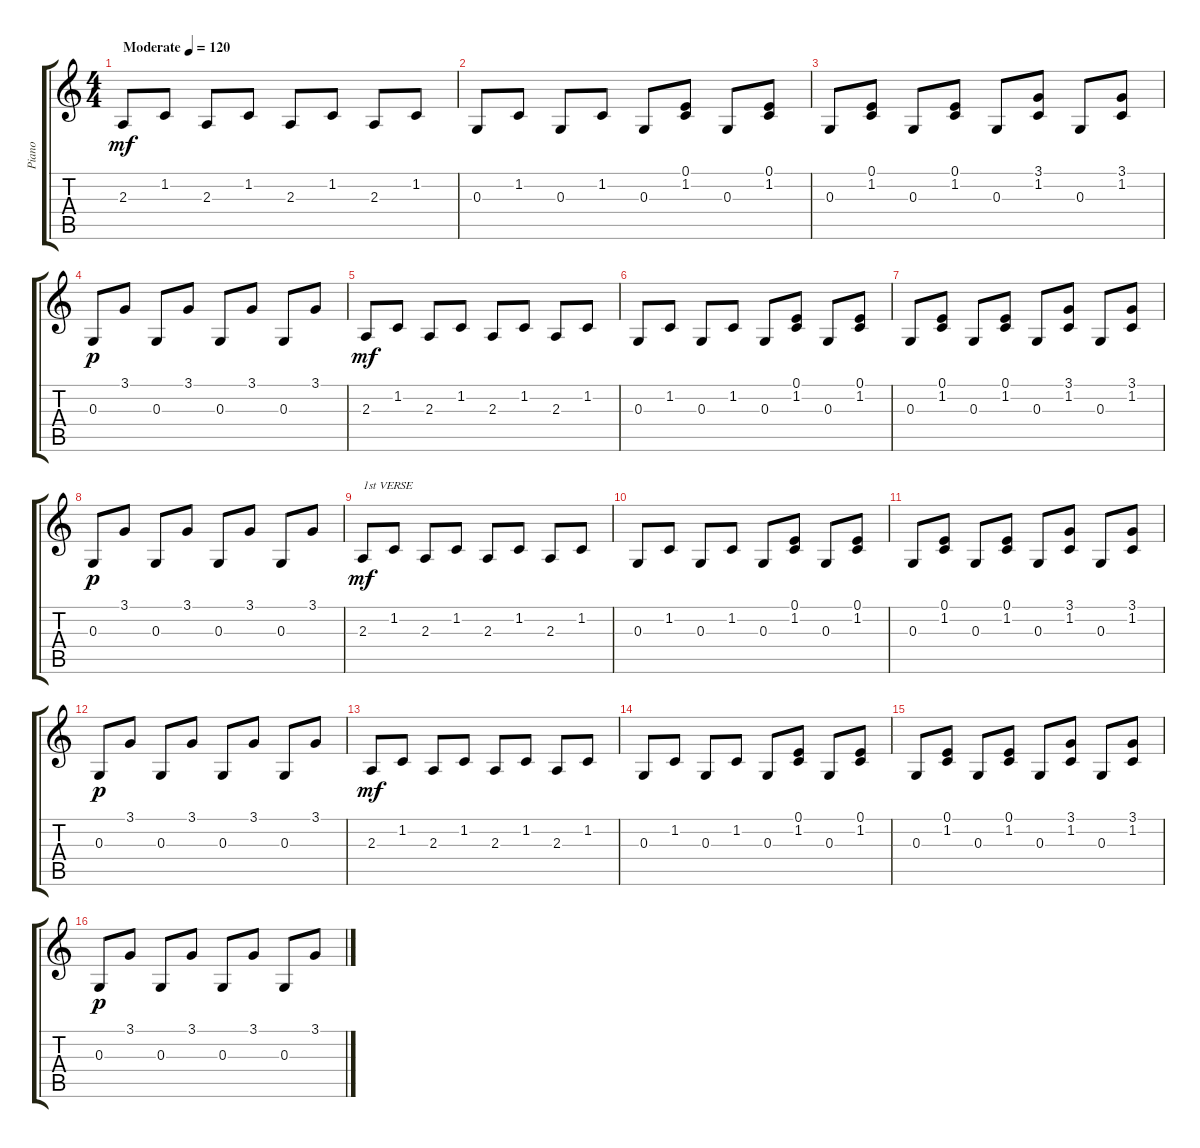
\track ("Piano" "Piano") {instrument acousticgrandpiano}
\staff {score tabs}
\tuning (E4 B3 G3 D3 A2 E2) {hide}
\ts (4 4)
\tempo (120 "Moderate")
\clef g2
\ks c
2.3.8{dy mf instrument acousticgrandpiano} 1.2.8 2.3.8 1.2.8 2.3.8 1.2.8 2.3.8 1.2.8 |
0.3.8 1.2.8 0.3.8 1.2.8 0.3.8 (0.1 1.2).8 0.3.8 (0.1 1.2).8 |
0.3.8 (0.1 1.2).8 0.3.8 (0.1 1.2).8 0.3.8 (3.1 1.2).8 0.3.8 (3.1 1.2).8 |
0.3.8{dy p} 3.1.8 0.3.8 3.1.8 0.3.8 3.1.8 0.3.8 3.1.8 |
2.3.8{dy mf} 1.2.8 2.3.8 1.2.8 2.3.8 1.2.8 2.3.8 1.2.8 |
0.3.8 1.2.8 0.3.8 1.2.8 0.3.8 (0.1 1.2).8 0.3.8 (0.1 1.2).8 |
0.3.8 (0.1 1.2).8 0.3.8 (0.1 1.2).8 0.3.8 (3.1 1.2).8 0.3.8 (3.1 1.2).8 |
0.3.8{dy p} 3.1.8 0.3.8 3.1.8 0.3.8 3.1.8 0.3.8 3.1.8 |
2.3.8{txt "1st VERSE" dy mf} 1.2.8 2.3.8 1.2.8 2.3.8 1.2.8 2.3.8 1.2.8 |
0.3.8 1.2.8 0.3.8 1.2.8 0.3.8 (0.1 1.2).8 0.3.8 (0.1 1.2).8 |
0.3.8 (0.1 1.2).8 0.3.8 (0.1 1.2).8 0.3.8 (3.1 1.2).8 0.3.8 (3.1 1.2).8 |
0.3.8{dy p} 3.1.8 0.3.8 3.1.8 0.3.8 3.1.8 0.3.8 3.1.8 |
2.3.8{dy mf} 1.2.8 2.3.8 1.2.8 2.3.8 1.2.8 2.3.8 1.2.8 |
0.3.8 1.2.8 0.3.8 1.2.8 0.3.8 (0.1 1.2).8 0.3.8 (0.1 1.2).8 |
0.3.8 (0.1 1.2).8 0.3.8 (0.1 1.2).8 0.3.8 (3.1 1.2).8 0.3.8 (3.1 1.2).8 |
0.3.8{dy p} 3.1.8 0.3.8 3.1.8 0.3.8 3.1.8 0.3.8 3.1.8
